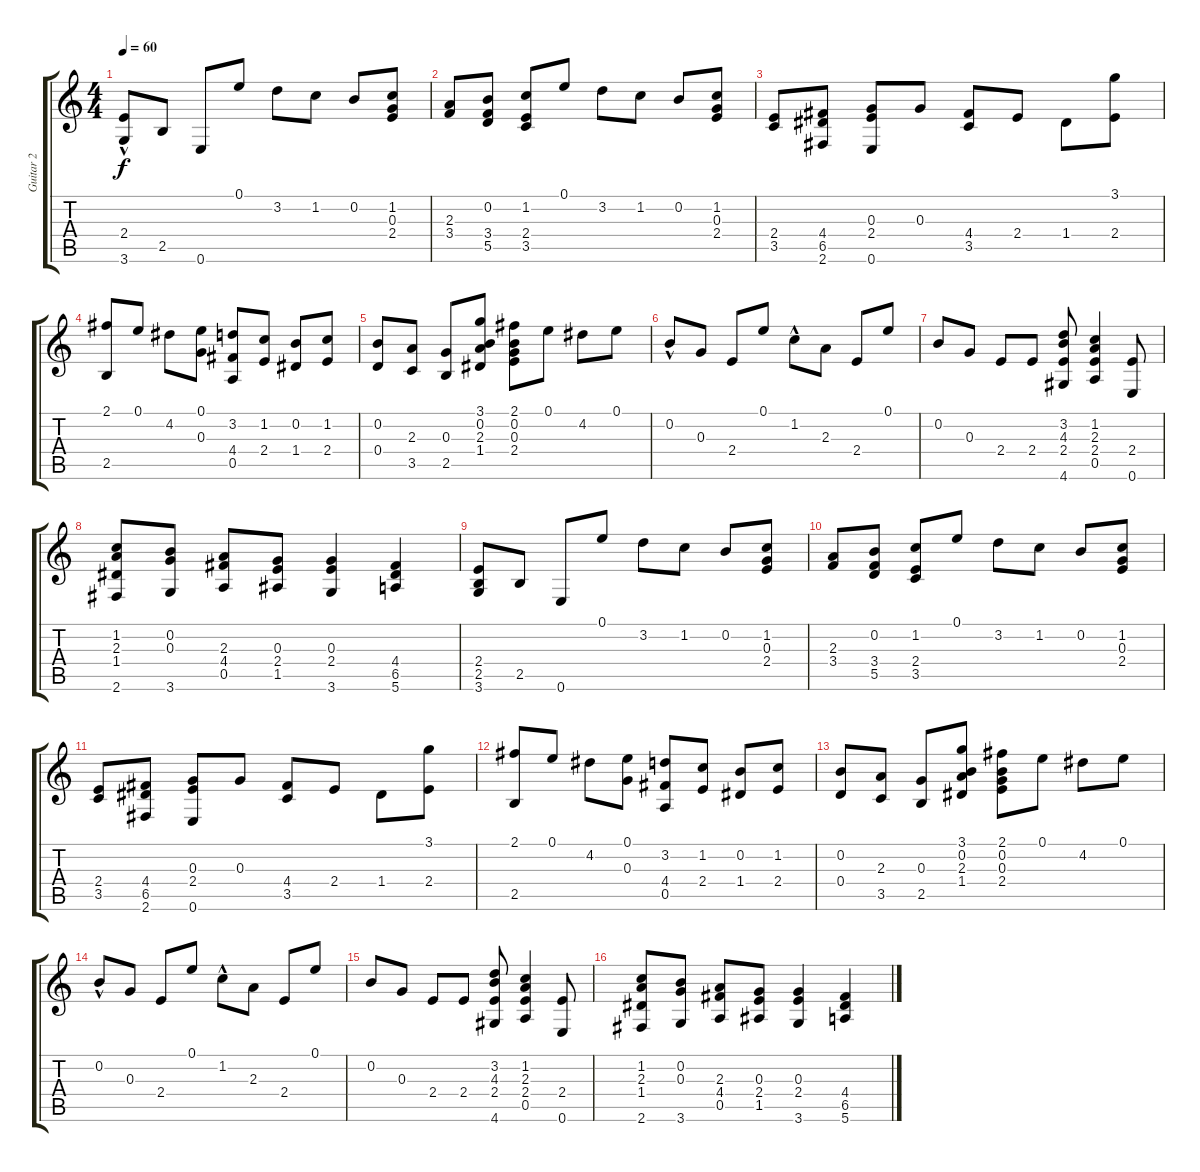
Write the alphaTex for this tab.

\track ("Guitar 2" "Guitar 2") {instrument acousticguitarnylon}
\staff {score tabs}
\tuning (E4 B3 G3 D3 A2 E2) {hide}
\ts (4 4)
\tempo 60
\clef g2
\ks c
(2.4{hac} 3.6).8{dy f} 2.5.8 0.6.8 0.1.8 3.2.8 1.2.8 0.2.8 (1.2 0.3 2.4).8 |
(2.3 3.4).8 (0.2 3.4 5.5).8 (1.2 2.4 3.5).8 0.1.8 3.2.8 1.2.8 0.2.8 (1.2 0.3 2.4).8 |
(2.4 3.5).8 (4.4 6.5 2.6).8 (0.3 2.4 0.6).8 0.3.8 (4.4 3.5).8 2.4.8 1.4.8 (3.1 2.4).8 |
(2.1 2.5).8 0.1.8 4.2.8 (0.1 0.3).8 (3.2 4.4 0.5).8 (1.2 2.4).8 (0.2 1.4).8 (1.2 2.4).8 |
(0.2 0.4).8 (2.3 3.5).8 (0.3 2.5).8 (3.1 0.2 2.3 1.4).8 (2.1 0.2 0.3 2.4).8 0.1.8 4.2.8 0.1.8 |
0.2{hac}.8 0.3.8 2.4.8 0.1.8 1.2{hac}.8 2.3.8 2.4.8 0.1.8 |
0.2.8 0.3.8 2.4.8 2.4.8 (3.2 4.3 2.4 4.6).8 (1.2 2.3 2.4 0.5).4 (2.4 0.6).8 |
(1.2 2.3 1.4 2.6).8 (0.2 0.3 3.6).8 (2.3 4.4 0.5).8 (0.3 2.4 1.5).8 (0.3 2.4 3.6).4 (4.4 6.5 5.6).4 |
(2.4 2.5 3.6).8 2.5.8 0.6.8 0.1.8 3.2.8 1.2.8 0.2.8 (1.2 0.3 2.4).8 |
(2.3 3.4).8 (0.2 3.4 5.5).8 (1.2 2.4 3.5).8 0.1.8 3.2.8 1.2.8 0.2.8 (1.2 0.3 2.4).8 |
(2.4 3.5).8 (4.4 6.5 2.6).8 (0.3 2.4 0.6).8 0.3.8 (4.4 3.5).8 2.4.8 1.4.8 (3.1 2.4).8 |
(2.1 2.5).8 0.1.8 4.2.8 (0.1 0.3).8 (3.2 4.4 0.5).8 (1.2 2.4).8 (0.2 1.4).8 (1.2 2.4).8 |
(0.2 0.4).8 (2.3 3.5).8 (0.3 2.5).8 (3.1 0.2 2.3 1.4).8 (2.1 0.2 0.3 2.4).8 0.1.8 4.2.8 0.1.8 |
0.2{hac}.8 0.3.8 2.4.8 0.1.8 1.2{hac}.8 2.3.8 2.4.8 0.1.8 |
0.2.8 0.3.8 2.4.8 2.4.8 (3.2 4.3 2.4 4.6).8 (1.2 2.3 2.4 0.5).4 (2.4 0.6).8 |
(1.2 2.3 1.4 2.6).8 (0.2 0.3 3.6).8 (2.3 4.4 0.5).8 (0.3 2.4 1.5).8 (0.3 2.4 3.6).4 (4.4 6.5 5.6).4
